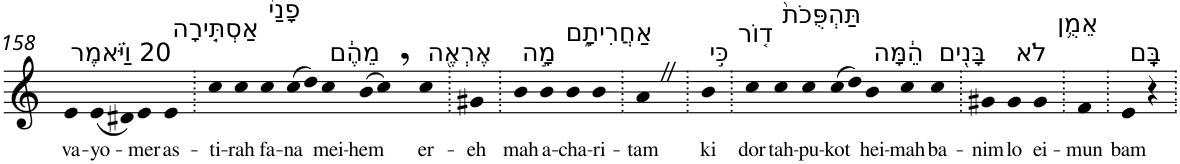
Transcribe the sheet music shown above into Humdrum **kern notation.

**kern	**text
*part1	*part1
*staff1	*staff1
*I"Piano	*
*I'Pno	*
!!LO:PB:g=z
*clefG2	*
*k[]	*
=158	=158
!LO:TX:a:t=20 וַיֹּ֗אמֶר	!
!	!LO:LY:b
4e	va-
!	!LO:LY:b
(8e	-yo-
8d#X)	.
!	!LO:LY:b
4e	-mer
!LO:TX:a:t=אַסְתִּ֤ירָה	!
!	!LO:LY:b
4e	as-
=159.	=159.
!	!LO:LY:b
4cc	-ti-
!	!LO:LY:b
4cc	-rah
!LO:TX:a:t=פָנַי֙	!
!	!LO:LY:b
4cc	fa-
!	!LO:LY:b
(8cc	-na
8dd)	.
!LO:TX:a:t=מֵהֶ֔ם	!
!	!LO:LY:b
4cc	mei-
!	!LO:LY:b
(8b	-hem
8cc,)	.
!LO:TX:a:t=אֶרְאֶ֖ה	!
!	!LO:LY:b
4cc	er-
=160.	=160.
!	!LO:LY:b
4g#X	-eh
=161.	=161.
!LO:TX:a:t=מָ֣ה	!
!	!LO:LY:b
4b	mah
!LO:TX:a:t=אַחֲרִיתָ֑ם	!
!	!LO:LY:b
4b	a-
!	!LO:LY:b
4b	-cha-
!	!LO:LY:b
4b	-ri-
=162.	=162.
!	!LO:LY:b
4aZ	-tam
=163.	=163.
!LO:TX:a:t=כִּ֣י	!
!	!LO:LY:b
4b	ki
=164.	=164.
!LO:TX:a:t=ד֤וֹר	!
!	!LO:LY:b
4cc	dor
!LO:TX:a:t=תַּהְפֻּכֹת֙	!
!	!LO:LY:b
4cc	tah-
!	!LO:LY:b
4cc	-pu-
!	!LO:LY:b
(8cc	-kot
8dd)	.
!LO:TX:a:t=הֵ֔מָּה	!
!	!LO:LY:b
4b	hei-
!	!LO:LY:b
4cc	-mah
!LO:TX:a:t=בָּנִ֖ים	!
!	!LO:LY:b
4cc	ba-
=165.	=165.
!	!LO:LY:b
4g#X	-nim
!LO:TX:a:t=לֹא	!
!	!LO:LY:b
4g#	lo
!LO:TX:a:t=אֵמֻ֥ן	!
!	!LO:LY:b
4g#	ei-
=166.	=166.
!	!LO:LY:b
4f	-mun
=167.	=167.
!LO:TX:a:t=בָּֽם	!
!	!LO:LY:b
4e	bam
4r	.
=.	=.
*-	*-
